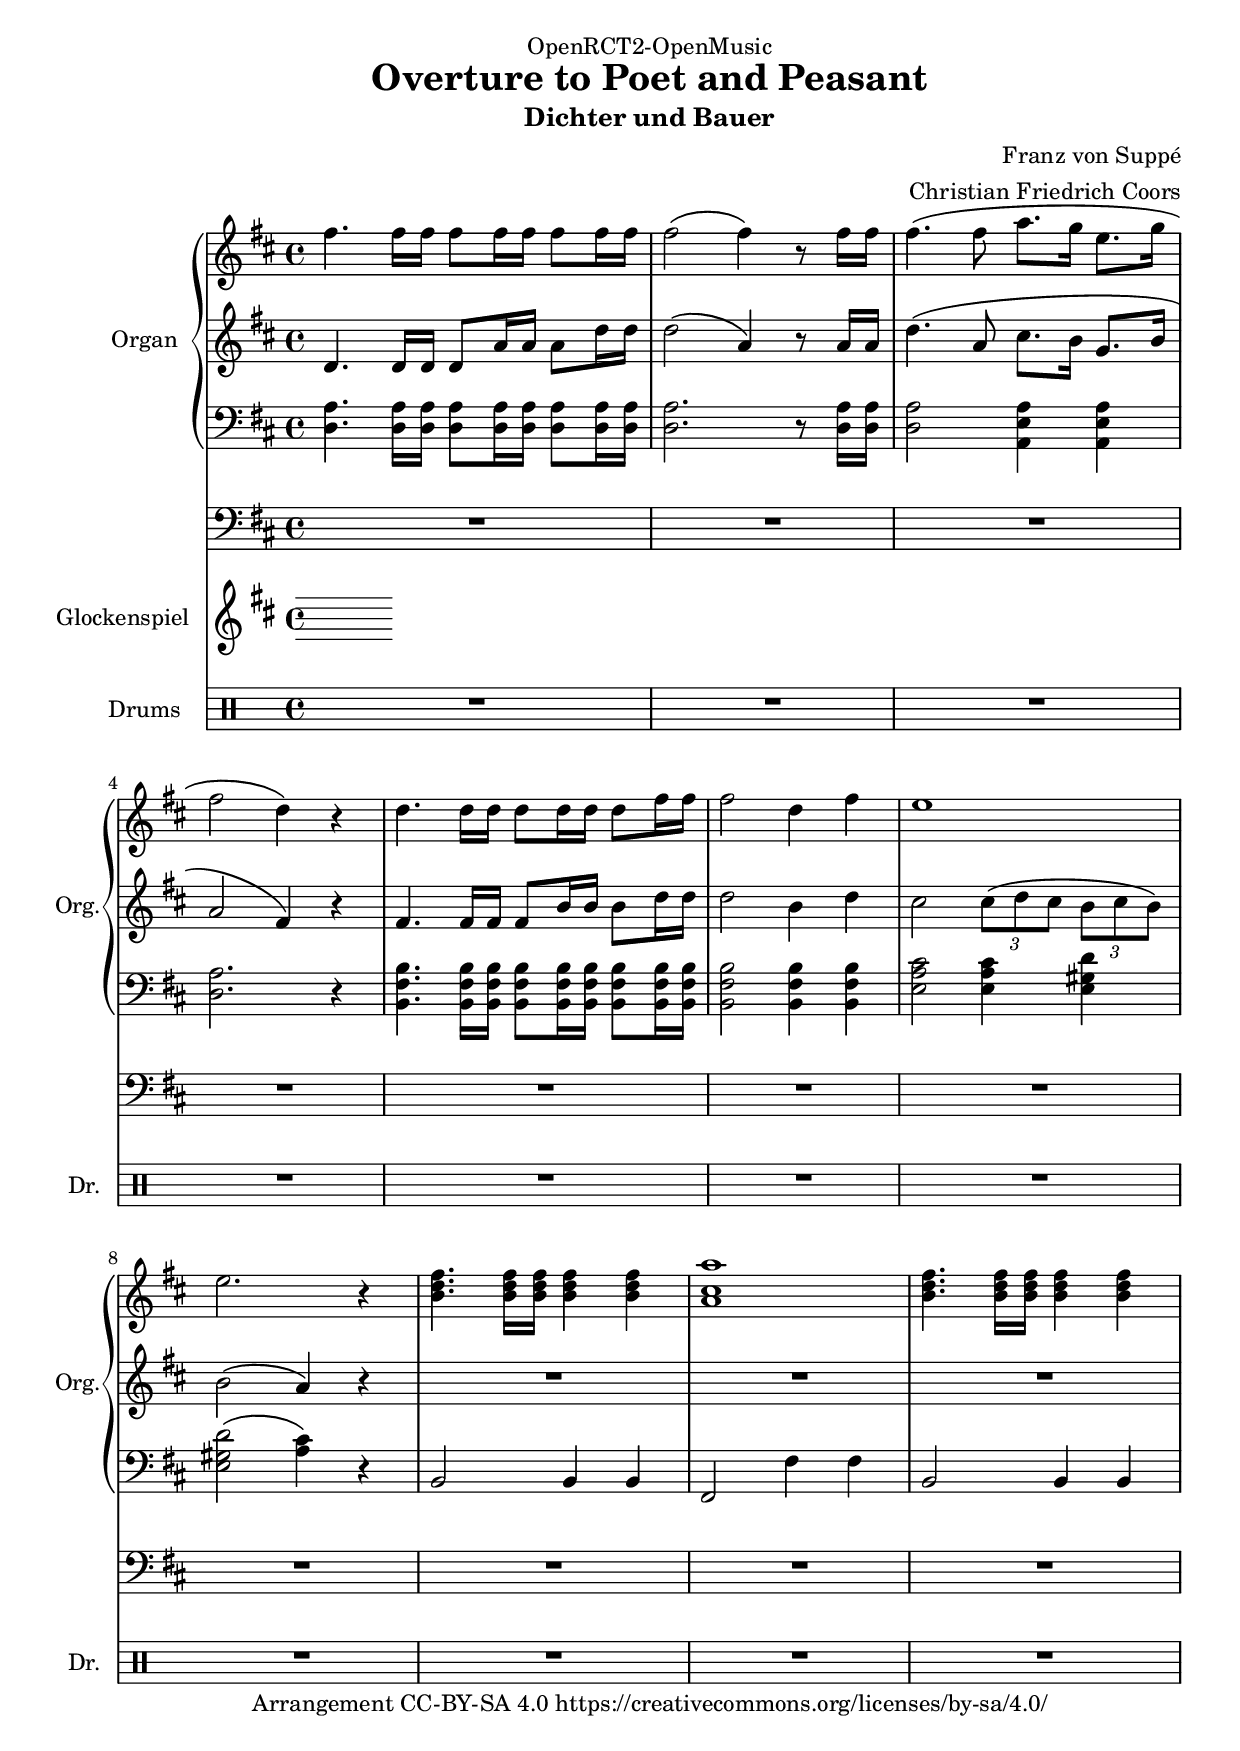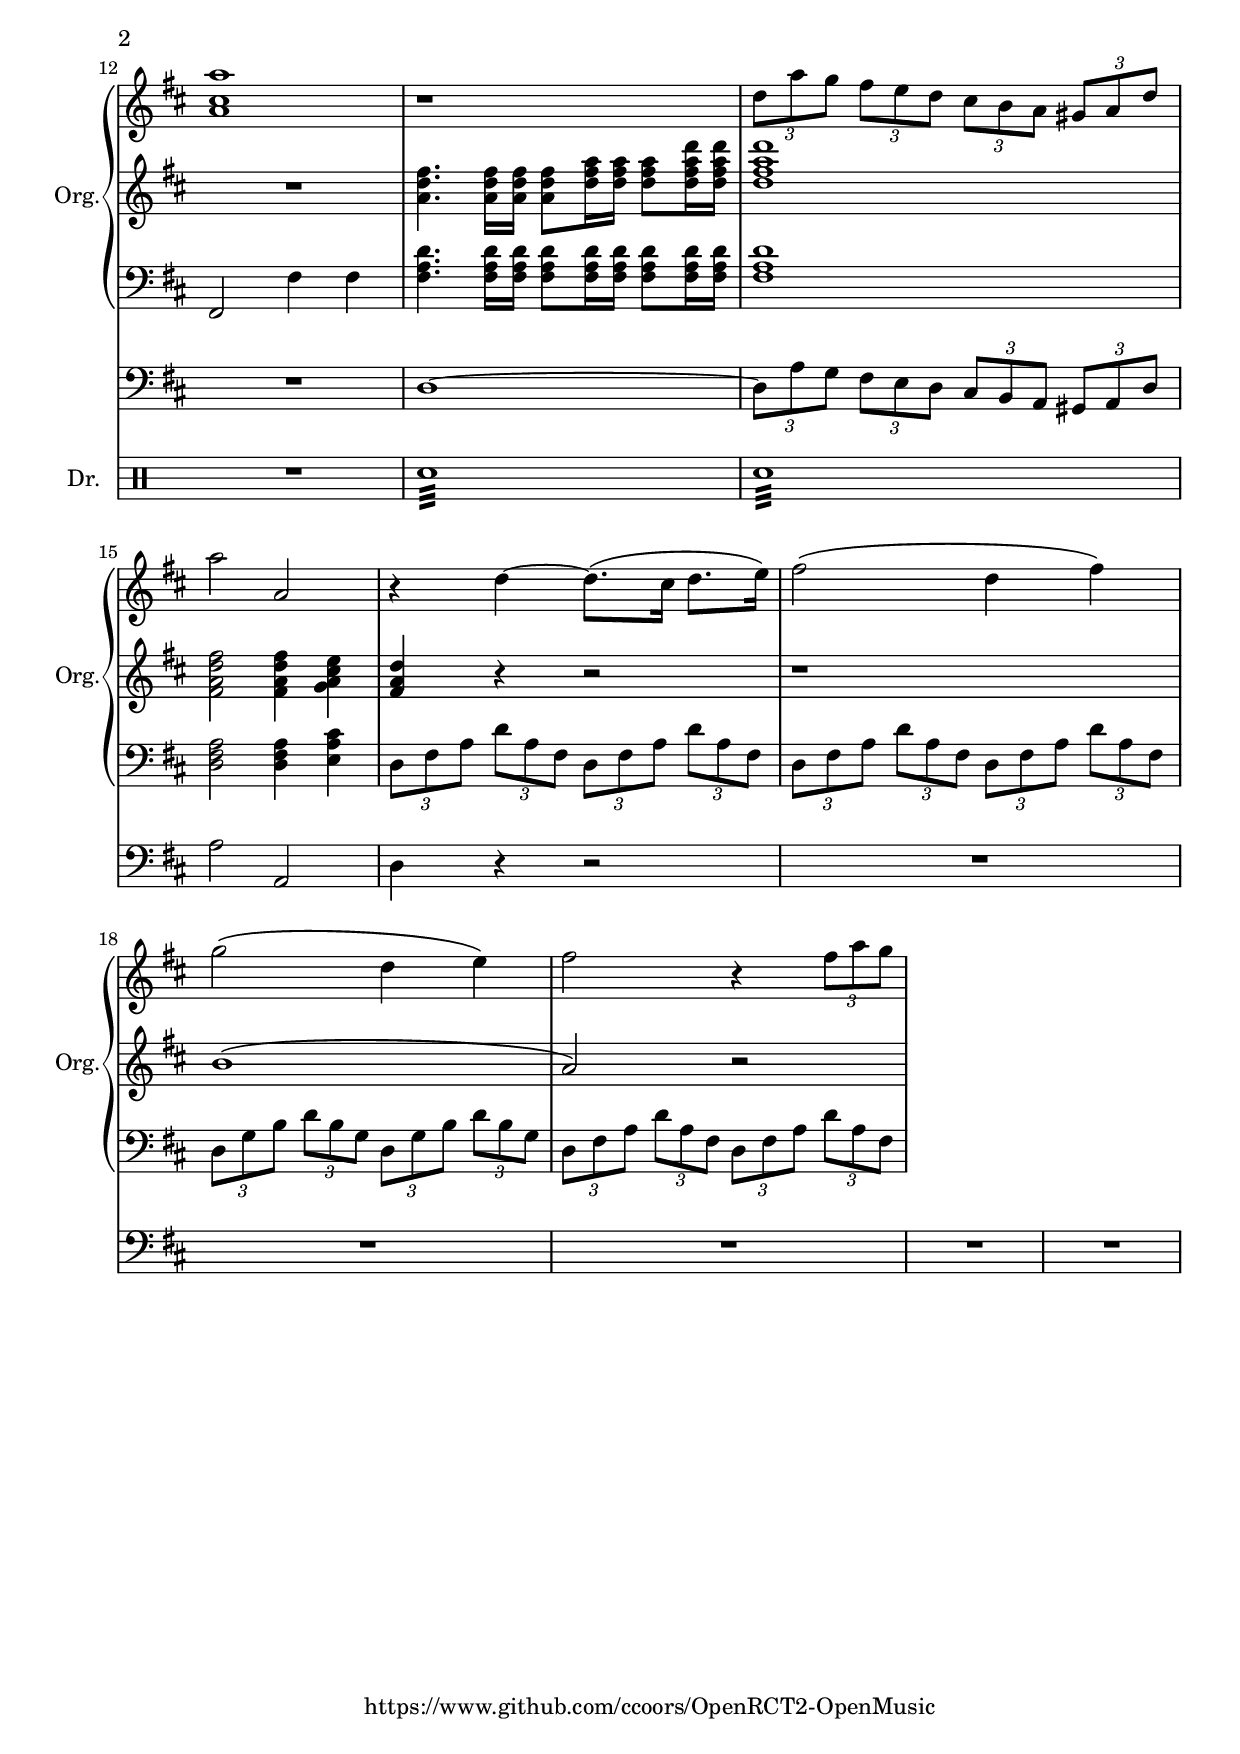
\version "2.18.2"
\include "articulate.ly"
#(define ac:normalFactor '(7 . 8))

\header {
  dedication = "OpenRCT2-OpenMusic"
  title = "Overture to Poet and Peasant"
  arranger = "Christian Friedrich Coors"
  subtitle = "Dichter und Bauer"
  composer = "Franz von Suppé"
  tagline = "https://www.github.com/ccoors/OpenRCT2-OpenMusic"
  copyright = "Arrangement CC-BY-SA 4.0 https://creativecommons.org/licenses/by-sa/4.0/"
}

\paper {
  #(set-paper-size "a4")
  left-margin = 2\cm
}

global = {
  \key d \major
  \time 4/4
}

second_melody = \relative c'' {
  \global
  
  fis4. fis16 fis fis8 fis16 fis fis8 fis16 fis
  fis2\( fis4\) r8 fis16 fis
  fis4.\( fis8 a8. g16 e8. g16
  fis2 d4\) r
  
  d4. d16 d d8 d16 d d8 fis16 fis
  fis2 d4 fis
  e1
  e2. r4
  
  \repeat unfold 2 {
    <b d fis>4. <b d fis>16 <b d fis> <b d fis>4 <b d fis>
    <a cis a'>1
  }
  
  r1
  \tuplet 3/2 { d8 a' g } \tuplet 3/2 { fis e d } \tuplet 3/2 { cis b a } \tuplet 3/2 { gis a d }
  a'2 a,
  r4 d4~ d8.\( cis16 d8. e16\)
  fis2\( d4 fis\)
  g2\( d4 e\)
  fis2 r4 \tuplet 3/2 { fis8 a g }
}

melody = \relative c'' {
  \global
  
  d,4. d16 d d8 a'16 a a8 d16 d
  d2\( a4\) r8 a16 a
  d4.\( a8 cis8. b16 g8. b16
  a2 fis4\) r
  
  fis4. fis16 fis fis8 b16 b b8 d16 d
  d2 b4 d
  cis2 \tuplet 3/2 { cis8\( d cis } \tuplet 3/2 { b8 cis b\) }
  b2\( a4\) r
  
  R1*4
  <a d fis>4. <a d fis>16 <a d fis> <a d fis>8 <d fis a>16 <d fis a> <d fis a>8 <d fis a d>16 <d fis a d>
  <d fis a d>1
  <fis, a d fis>2 <fis a d fis>4 <g a cis e>
  
  <fis a d>4 r r2
  r1
  b1\(
  a2\) r
}

left = \relative c' {
  \global
  
  <a d,>4. <a d,>16 <a d,> <a d,>8 <a d,>16 <a d,> <a d,>8 <a d,>16 <a d,>
  <a d,>2. r8 <a d,>16 <a d,>
  <a d,>2 <a e a,>4 <a e a,>
  <a d,>2. r4
  
  <b fis b,>4. <b fis b,>16 <b fis b,> <b fis b,>8 <b fis b,>16 <b fis b,> <b fis b,>8 <b fis b,>16 <b fis b,>
  <b fis b,>2 <b fis b,>4 <b fis b,>
  <cis a e>2 <cis a e>4 <d gis, e>
  <d gis, e>2\( <cis a>4\) r
  
  \repeat unfold 2 {
    b,2 b4 b
    fis2 fis'4 fis
  }
  
  <fis a d>4. <fis a d>16 <fis a d> <fis a d>8 <fis a d>16 <fis a d> <fis a d>8 <fis a d>16 <fis a d>
  <fis a d>1
  <d fis a>2 <d fis a>4 <e a cis>
  
  \repeat unfold 2 {
    \tuplet 3/2 { d8 fis a } \tuplet 3/2 { d a fis } \tuplet 3/2 { d fis a } \tuplet 3/2 { d a fis }
  }
  \tuplet 3/2 { d8 g b } \tuplet 3/2 { d b g } \tuplet 3/2 { d g b } \tuplet 3/2 { d b g }
  \tuplet 3/2 { d8 fis a } \tuplet 3/2 { d a fis } \tuplet 3/2 { d fis a } \tuplet 3/2 { d a fis }
}

pedal = \relative c {
  \global
  
  R1*12
  d1~
  \tuplet 3/2 { d8 a' g } \tuplet 3/2 { fis e d } \tuplet 3/2 { cis b a } \tuplet 3/2 { gis a d }
  a'2 a,
  d4 r r2
  R1*5
}

glockenspiel = \relative c'' {
  \global
  
}

drum = \drummode {
  R1*12
  
  \repeat tremolo 32 sna32
  \repeat tremolo 32 sna32
}

organPart = <<
  \new PianoStaff \with {
    instrumentName = "Organ"
    shortInstrumentName = "Org."
  } <<
    \new Staff = "second melody" \with {
      midiInstrument = "drawbar organ"
    } \second_melody
    \new Staff = "melody" \with {
      midiInstrument = "church organ"
    } \melody
    \new Staff = "accompaniment" \with {
      midiInstrument = "reed organ"
    } { \clef bass \left }
  >>
  \new Staff = "pedal" \with {
    midiInstrument = "church organ"
  } { \clef bass \pedal }
>>

glockenspielPart = \new Staff \with {
  instrumentName = "Glockenspiel"
  shortInstrumentName = "Gls."
  midiInstrument = "vibraphone"
} \glockenspiel

drumPart = \new DrumStaff \with {
  \consists "Instrument_name_engraver"
  instrumentName = "Drums"
  shortInstrumentName = "Dr."
} \drum

\score {
  <<
    \organPart
    \glockenspielPart
    \drumPart
  >>
  
  \layout { }
}

\score {
  \unfoldRepeats \articulate <<
    \organPart
    \glockenspielPart
    \drumPart
  >>
  \midi {
    \tempo 4=60
  }
}
